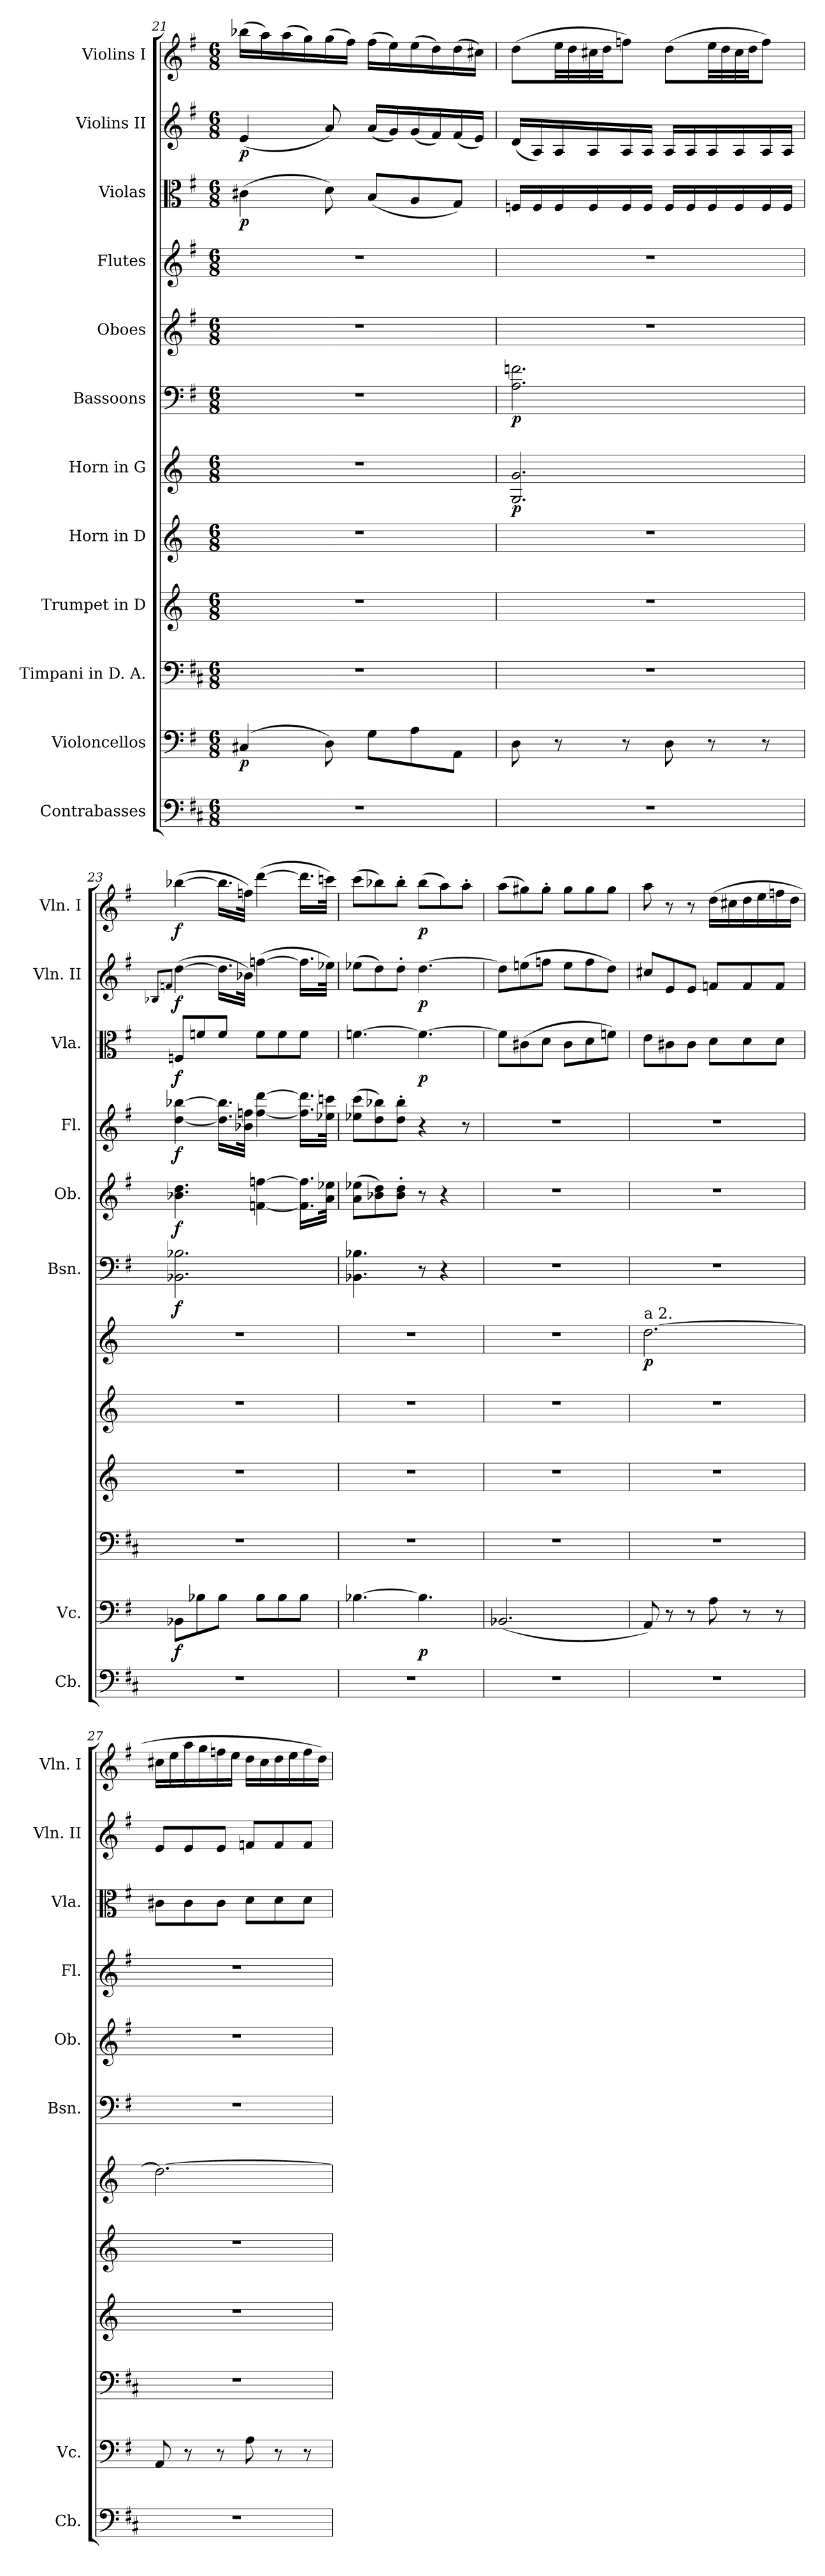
**kern	**kern	**dynam	**kern	**kern	**kern	**kern	**dynam	**kern	**dynam	**kern	**dynam	**kern	**dynam	**kern	**dynam	**kern	**dynam	**kern	**dynam
*part12	*part11	*part11	*part10	*part9	*part8	*part7	*part7	*part6	*part6	*part5	*part5	*part4	*part4	*part3	*part3	*part2	*part2	*part1	*part1
*staff12	*staff11	*staff11	*staff10	*staff9	*staff8	*staff7	*staff7	*staff6	*staff6	*staff5	*staff5	*staff4	*staff4	*staff3	*staff3	*staff2	*staff2	*staff1	*staff1
*I"Contrabasses	*I"Violoncellos	*	*I"Timpani in D. A.	*I"Trumpet in D	*I"Horn in D	*I"Horn in G	*	*I"Bassoons	*	*I"Oboes	*	*I"Flutes	*	*I"Violas	*	*I"Violins II	*	*I"Violins I	*
*I'Cb.	*I'Vc.	*	*	*	*	*	*	*I'Bsn.	*	*I'Ob.	*	*I'Fl.	*	*I'Vla.	*	*I'Vln. II	*	*I'Vln. I	*
*clefF4	*clefF4	*	*clefF4	*clefG2	*clefG2	*clefG2	*	*clefF4	*	*clefG2	*	*clefG2	*	*clefC3	*	*clefG2	*	*clefG2	*
*ITrd7c12	*	*	*	*ITrd-1c-2	*ITrd6c10	*ITrd3c5	*	*	*	*	*	*	*	*	*	*	*	*	*
*k[f#c#]	*k[f#]	*	*k[f#c#]	*k[f#c#]	*k[f#c#]	*k[f#]	*	*k[f#]	*	*k[f#]	*	*k[f#]	*	*k[f#]	*	*k[f#]	*	*k[f#]	*
*M6/8	*M6/8	*	*M6/8	*M6/8	*M6/8	*M6/8	*	*M6/8	*	*M6/8	*	*M6/8	*	*M6/8	*	*M6/8	*	*M6/8	*
=21	=21	=21	=21	=21	=21	=21	=21	=21	=21	=21	=21	=21	=21	=21	=21	=21	=21	=21	=21
!	!	!LO:DY:b	!	!	!	!	!	!	!	!	!	!	!	!	!LO:DY:b	!	!LO:DY:b	!	!
2.r	(>4C#X/	p	2.r	2.r	2.r	2.r	.	2.r	.	2.r	.	2.r	.	(>4c#X\	p	(<4e/	p	(>16bb-X\LL	.
.	.	.	.	.	.	.	.	.	.	.	.	.	.	.	.	.	.	16aa\)	.
.	.	.	.	.	.	.	.	.	.	.	.	.	.	.	.	.	.	(>16aa\	.
.	.	.	.	.	.	.	.	.	.	.	.	.	.	.	.	.	.	16gg\)	.
.	8D\)	.	.	.	.	.	.	.	.	.	.	.	.	8d\)	.	8a/)	.	(>16gg\	.
.	.	.	.	.	.	.	.	.	.	.	.	.	.	.	.	.	.	16ff#\JJ)	.
.	8G\L	.	.	.	.	.	.	.	.	.	.	.	.	(<8B/L	.	(<16a/LL	.	(>16ff#\LL	.
.	.	.	.	.	.	.	.	.	.	.	.	.	.	.	.	16g/)	.	16ee\)	.
.	8A\	.	.	.	.	.	.	.	.	.	.	.	.	8A/	.	(<16g/	.	(>16ee\	.
.	.	.	.	.	.	.	.	.	.	.	.	.	.	.	.	16f#/)	.	16dd\)	.
.	8AA\J	.	.	.	.	.	.	.	.	.	.	.	.	8G/J)	.	(<16f#/	.	(>16dd\	.
.	.	.	.	.	.	.	.	.	.	.	.	.	.	.	.	16e/JJ)	.	16cc#X\JJ)	.
!!LO:PB:g=z
=22	=22	=22	=22	=22	=22	=22	=22	=22	=22	=22	=22	=22	=22	=22	=22	=22	=22	=22	=22
!	!	!	!	!	!	!	!LO:DY:b	!	!LO:DY:b	!	!	!	!	!	!	!	!	!	!
2.r	8D\	.	2.r	2.r	2.r	2.D/ 2.d/	p	2.A\ 2.fn\	p	2.r	.	2.r	.	16Fn/LL	.	(<16d/LL	.	(>8dd\L	.
.	.	.	.	.	.	.	.	.	.	.	.	.	.	16F/	.	16A/)	.	.	.
.	8r	.	.	.	.	.	.	.	.	.	.	.	.	16F/	.	16A/	.	32ee\LL	.
.	.	.	.	.	.	.	.	.	.	.	.	.	.	.	.	.	.	32dd\	.
.	.	.	.	.	.	.	.	.	.	.	.	.	.	16F/	.	16A/	.	32cc#X\	.
.	.	.	.	.	.	.	.	.	.	.	.	.	.	.	.	.	.	32dd\JJ	.
.	8r	.	.	.	.	.	.	.	.	.	.	.	.	16F/	.	16A/	.	8ffn\J)	.
.	.	.	.	.	.	.	.	.	.	.	.	.	.	16F/JJ	.	16A/JJ	.	.	.
.	8D\	.	.	.	.	.	.	.	.	.	.	.	.	16F/LL	.	16A/LL	.	(>8dd\L	.
.	.	.	.	.	.	.	.	.	.	.	.	.	.	16F/	.	16A/	.	.	.
.	8r	.	.	.	.	.	.	.	.	.	.	.	.	16F/	.	16A/	.	32ee\LL	.
.	.	.	.	.	.	.	.	.	.	.	.	.	.	.	.	.	.	32dd\	.
.	.	.	.	.	.	.	.	.	.	.	.	.	.	16F/	.	16A/	.	32cc#\	.
.	.	.	.	.	.	.	.	.	.	.	.	.	.	.	.	.	.	32dd\JJ	.
.	8r	.	.	.	.	.	.	.	.	.	.	.	.	16F/	.	16A/	.	8ff\J)	.
.	.	.	.	.	.	.	.	.	.	.	.	.	.	16F/JJ	.	16A/JJ	.	.	.
=23	=23	=23	=23	=23	=23	=23	=23	=23	=23	=23	=23	=23	=23	=23	=23	=23	=23	=23	=23
.	.	.	.	.	.	.	.	.	.	.	.	.	.	.	.	8qB-X/L	.	.	.
.	.	.	.	.	.	.	.	.	.	.	.	.	.	.	.	8qfn/J	.	.	.
!	!	!LO:DY:b	!	!	!	!	!	!	!LO:DY:b	!	!LO:DY:b	!	!LO:DY:b	!	!LO:DY:b	!	!LO:DY:b	!	!LO:DY:b
2.r	8BB-X\L	f	2.r	2.r	2.r	2.r	.	2.BB-X\ 2.B-X\	f	4.b-X\ 4.dd\	f	[4dd\ [4bb-X\	f	8Fn/L	f	(>[4dd\	f	(>[4bb-X\	f
.	8B-X\	.	.	.	.	.	.	.	.	.	.	.	.	8fn/	.	.	.	.	.
.	8B-\J	.	.	.	.	.	.	.	.	.	.	16.dd\] 16.bb-\]LL	.	8f/J	.	16.dd\LL]	.	16.bb-\LL]	.
.	.	.	.	.	.	.	.	.	.	.	.	32b-X\ 32ffn\JJk	.	.	.	32b-X\JJk)	.	32ffn\JJk)	.
.	8B-\L	.	.	.	.	.	.	.	.	[4fn\ [4ffn\	.	[4ff\ [4ddd\	.	8f\L	.	(>[4ffn\	.	(>[4ddd\	.
.	8B-\	.	.	.	.	.	.	.	.	.	.	.	.	8f\	.	.	.	.	.
.	8B-\J	.	.	.	.	.	.	.	.	16.f\] 16.ff\]LL	.	16.ff\] 16.ddd\]LL	.	8f\J	.	16.ff\LL]	.	16.ddd\LL]	.
.	.	.	.	.	.	.	.	.	.	32a\ 32ee-X\JJk	.	32ee-X\ 32cccn\JJk	.	.	.	32ee-X\JJk)	.	32cccn\JJk)	.
!!LO:PB:g=z
=24	=24	=24	=24	=24	=24	=24	=24	=24	=24	=24	=24	=24	=24	=24	=24	=24	=24	=24	=24
2.r	[4.B-X\	.	2.r	2.r	2.r	2.r	.	4.BB-X\ 4.B-X\	.	(>8a\ 8ee-X\L	.	(>8ee-X\ 8ccc\L	.	[4.fn\	.	(>8ee-X\L	.	(>8ccc\L	.
.	.	.	.	.	.	.	.	.	.	8b-X\ 8dd\)	.	8dd\ 8bb-X\)	.	.	.	8dd\)	.	8bb-X\)	.
.	.	.	.	.	.	.	.	.	.	8b-\' 8dd\'J	.	8dd\' 8bb-\'J	.	.	.	8dd'\J	.	8bb-'\J	.
!	!	!LO:DY:b	!	!	!	!	!	!	!	!	!	!	!	!	!LO:DY:b	!	!LO:DY:b	!	!LO:DY:b
.	4.B-\]	p	.	.	.	.	.	8r	.	8r	.	4r	.	4.f\_	p	[4.dd\	p	(>8bb-\L	p
.	.	.	.	.	.	.	.	4r	.	4r	.	.	.	.	.	.	.	8aa\)	.
.	.	.	.	.	.	.	.	.	.	.	.	8r	.	.	.	.	.	8aa'\J	.
=25	=25	=25	=25	=25	=25	=25	=25	=25	=25	=25	=25	=25	=25	=25	=25	=25	=25	=25	=25
2.r	(<2.BB-X/	.	2.r	2.r	2.r	2.r	.	2.r	.	2.r	.	2.r	.	8f\L]	.	8dd\L]	.	(>8aa\L	.
.	.	.	.	.	.	.	.	.	.	.	.	.	.	(>8c#X\	.	(>8een\	.	8gg#X\)	.
.	.	.	.	.	.	.	.	.	.	.	.	.	.	8d\J	.	8ffn\J	.	8gg#'\J	.
.	.	.	.	.	.	.	.	.	.	.	.	.	.	8c#\L	.	8ee\L	.	8gg#\L	.
.	.	.	.	.	.	.	.	.	.	.	.	.	.	8d\	.	8ff\	.	8gg#\	.
.	.	.	.	.	.	.	.	.	.	.	.	.	.	8fn\J)	.	8dd\J)	.	8gg#\J	.
=26	=26	=26	=26	=26	=26	=26	=26	=26	=26	=26	=26	=26	=26	=26	=26	=26	=26	=26	=26
!	!	!	!	!	!	!LO:TX:a:t=a 2.	!	!	!	!	!	!	!	!	!	!	!	!	!
!	!	!	!	!	!	!	!LO:DY:b	!	!	!	!	!	!	!	!	!	!	!	!
2.r	8AA/)	.	2.r	2.r	2.r	[2.a\	p	2.r	.	2.r	.	2.r	.	8e\L	.	8cc#X/L	.	8aa\	.
.	8r	.	.	.	.	.	.	.	.	.	.	.	.	8c#X\	.	8e/	.	8r	.
.	8r	.	.	.	.	.	.	.	.	.	.	.	.	8c#\J	.	8e/J	.	8r	.
.	8A\	.	.	.	.	.	.	.	.	.	.	.	.	8d\L	.	8fn/L	.	(>16dd\LL	.
.	.	.	.	.	.	.	.	.	.	.	.	.	.	.	.	.	.	16cc#X\	.
.	8r	.	.	.	.	.	.	.	.	.	.	.	.	8d\	.	8f/	.	16dd\	.
.	.	.	.	.	.	.	.	.	.	.	.	.	.	.	.	.	.	16ee\	.
.	8r	.	.	.	.	.	.	.	.	.	.	.	.	8d\J	.	8f/J	.	16ffn\	.
.	.	.	.	.	.	.	.	.	.	.	.	.	.	.	.	.	.	16dd\JJ	.
!!LO:PB:g=z
=27	=27	=27	=27	=27	=27	=27	=27	=27	=27	=27	=27	=27	=27	=27	=27	=27	=27	=27	=27
2.r	8AA/	.	2.r	2.r	2.r	2.a\_	.	2.r	.	2.r	.	2.r	.	8c#X\L	.	8e/L	.	16cc#X\LL	.
.	.	.	.	.	.	.	.	.	.	.	.	.	.	.	.	.	.	16ee\	.
.	8r	.	.	.	.	.	.	.	.	.	.	.	.	8c#\	.	8e/	.	16aa\	.
.	.	.	.	.	.	.	.	.	.	.	.	.	.	.	.	.	.	16gg\	.
.	8r	.	.	.	.	.	.	.	.	.	.	.	.	8c#\J	.	8e/J	.	16ffn\	.
.	.	.	.	.	.	.	.	.	.	.	.	.	.	.	.	.	.	16ee\JJ	.
.	8A\	.	.	.	.	.	.	.	.	.	.	.	.	8d\L	.	8fn/L	.	16dd\LL	.
.	.	.	.	.	.	.	.	.	.	.	.	.	.	.	.	.	.	16cc#\	.
.	8r	.	.	.	.	.	.	.	.	.	.	.	.	8d\	.	8f/	.	16dd\	.
.	.	.	.	.	.	.	.	.	.	.	.	.	.	.	.	.	.	16ee\	.
.	8r	.	.	.	.	.	.	.	.	.	.	.	.	8d\J	.	8f/J	.	16ff\	.
.	.	.	.	.	.	.	.	.	.	.	.	.	.	.	.	.	.	16dd\JJ)	.
=	=	=	=	=	=	=	=	=	=	=	=	=	=	=	=	=	=	=	=
*-	*-	*-	*-	*-	*-	*-	*-	*-	*-	*-	*-	*-	*-	*-	*-	*-	*-	*-	*-
